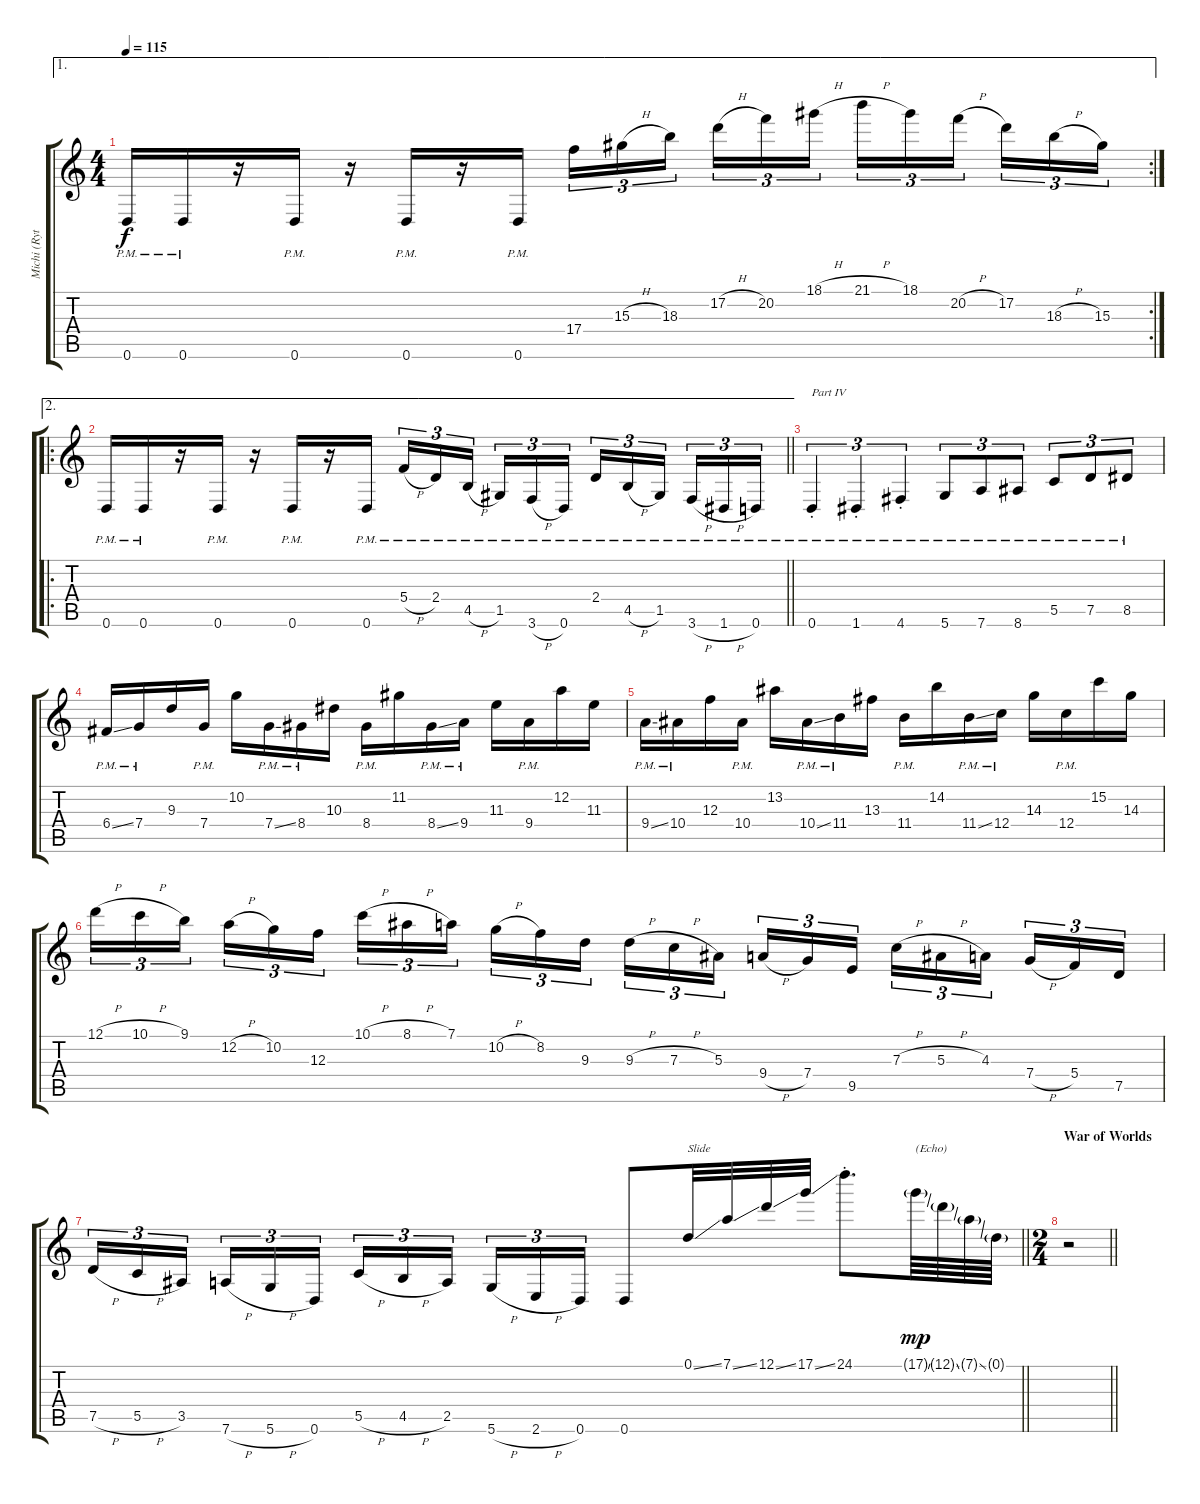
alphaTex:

\track ("Michi (Rythm Guitar I)" "Michi (Ryt") {instrument distortionguitar}
\staff {score tabs}
\tuning (D4 A3 F3 C3 G2 D2) {hide}
\ae 1
\rc 2
\ts (4 4)
\tempo 115
\clef g2
\ks c
0.6{pm}.16{dy f} 0.6{pm}.16 r.16 0.6{pm}.16 r.16 0.6{pm}.16 r.16 0.6{pm}.16 17.4.16{tu (3 2)} 15.3{h}.16{tu (3 2)} 18.3.16{tu (3 2) beam splitsecondary} 17.2{h}.16{tu (3 2)} 20.2.16{tu (3 2)} 18.1{h}.16{tu (3 2)} 21.1{h}.16{tu (3 2)} 18.1.16{tu (3 2)} 20.2{h}.16{tu (3 2) beam splitsecondary} 17.2.16{tu (3 2)} 18.3{h}.16{tu (3 2)} 15.3.16{tu (3 2)} |
\ae 2
\ro
\barLineRight lightlight
0.6{pm}.16 0.6{pm}.16 r.16 0.6{pm}.16 r.16 0.6{pm}.16 r.16 0.6{pm}.16 5.4{h pm}.16{tu (3 2) volume 16} 2.4{pm}.16{tu (3 2)} 4.5{h pm}.16{tu (3 2) beam splitsecondary} 1.5{pm}.16{tu (3 2)} 3.6{h pm}.16{tu (3 2)} 0.6{pm}.16{tu (3 2)} 2.4{pm}.16{tu (3 2)} 4.5{h pm}.16{tu (3 2)} 1.5{pm}.16{tu (3 2) beam splitsecondary} 3.6{h pm}.16{tu (3 2)} 1.6{h pm}.16{tu (3 2)} 0.6{pm}.16{tu (3 2)} |
0.6{pm st}.4{tu (3 2) txt "Part IV"} 1.6{pm st}.4{tu (3 2)} 4.6{pm st}.4{tu (3 2)} 5.6{pm}.8{tu (3 2)} 7.6{pm}.8{tu (3 2)} 8.6{pm}.8{tu (3 2)} 5.5{pm}.8{tu (3 2)} 7.5{pm}.8{tu (3 2)} 8.5{pm}.8{tu (3 2)} |
6.4{ss pm}.16 7.4{pm}.16 9.3.16 7.4{pm}.16 10.2.16 7.4{ss pm}.16 8.4{pm}.16 10.3.16 8.4{pm}.16 11.2.16 8.4{ss pm}.16 9.4{pm}.16 11.3.16 9.4{pm}.16 12.2.16 11.3.16 |
9.4{ss pm}.16 10.4{pm}.16 12.3.16 10.4{pm}.16 13.2.16 10.4{ss pm}.16 11.4{pm}.16 13.3.16 11.4{pm}.16 14.2.16 11.4{ss pm}.16 12.4{pm}.16 14.3.16 12.4{pm}.16 15.2.16 14.3.16 |
12.1{h}.16{tu (3 2)} 10.1{h}.16{tu (3 2)} 9.1.16{tu (3 2) beam splitsecondary} 12.2{h}.16{tu (3 2)} 10.2.16{tu (3 2)} 12.3.16{tu (3 2)} 10.1{h}.16{tu (3 2)} 8.1{h}.16{tu (3 2)} 7.1.16{tu (3 2) beam splitsecondary} 10.2{h}.16{tu (3 2)} 8.2.16{tu (3 2)} 9.3.16{tu (3 2)} 9.3{h}.16{tu (3 2)} 7.3{h}.16{tu (3 2)} 5.3.16{tu (3 2) beam splitsecondary} 9.4{h}.16{tu (3 2)} 7.4.16{tu (3 2)} 9.5.16{tu (3 2)} 7.3{h}.16{tu (3 2)} 5.3{h}.16{tu (3 2)} 4.3.16{tu (3 2) beam splitsecondary} 7.4{h}.16{tu (3 2)} 5.4.16{tu (3 2)} 7.5.16{tu (3 2)} |
\barLineRight lightlight
7.5{h}.16{tu (3 2)} 5.5{h}.16{tu (3 2)} 3.5.16{tu (3 2) beam splitsecondary} 7.6{h}.16{tu (3 2)} 5.6{h}.16{tu (3 2)} 0.6.16{tu (3 2)} 5.5{h}.16{tu (3 2)} 4.5{h}.16{tu (3 2)} 2.5.16{tu (3 2) beam splitsecondary} 5.6{h}.16{tu (3 2)} 2.6{h}.16{tu (3 2)} 0.6.16{tu (3 2)} 0.6.8 0.1{ss}.32{txt "Slide"} 7.1{ss}.32 12.1{ss}.32 17.1{ss}.32 24.1{st}.8{d} 17.1{ss g}.64{txt "(Echo)" dy mp volume 6} 12.1{ss g}.64 7.1{ss g}.64 0.1{g}.64 |
\ts (2 4)
\section ("" "War of Worlds")
\barLineRight lightlight
r.2
